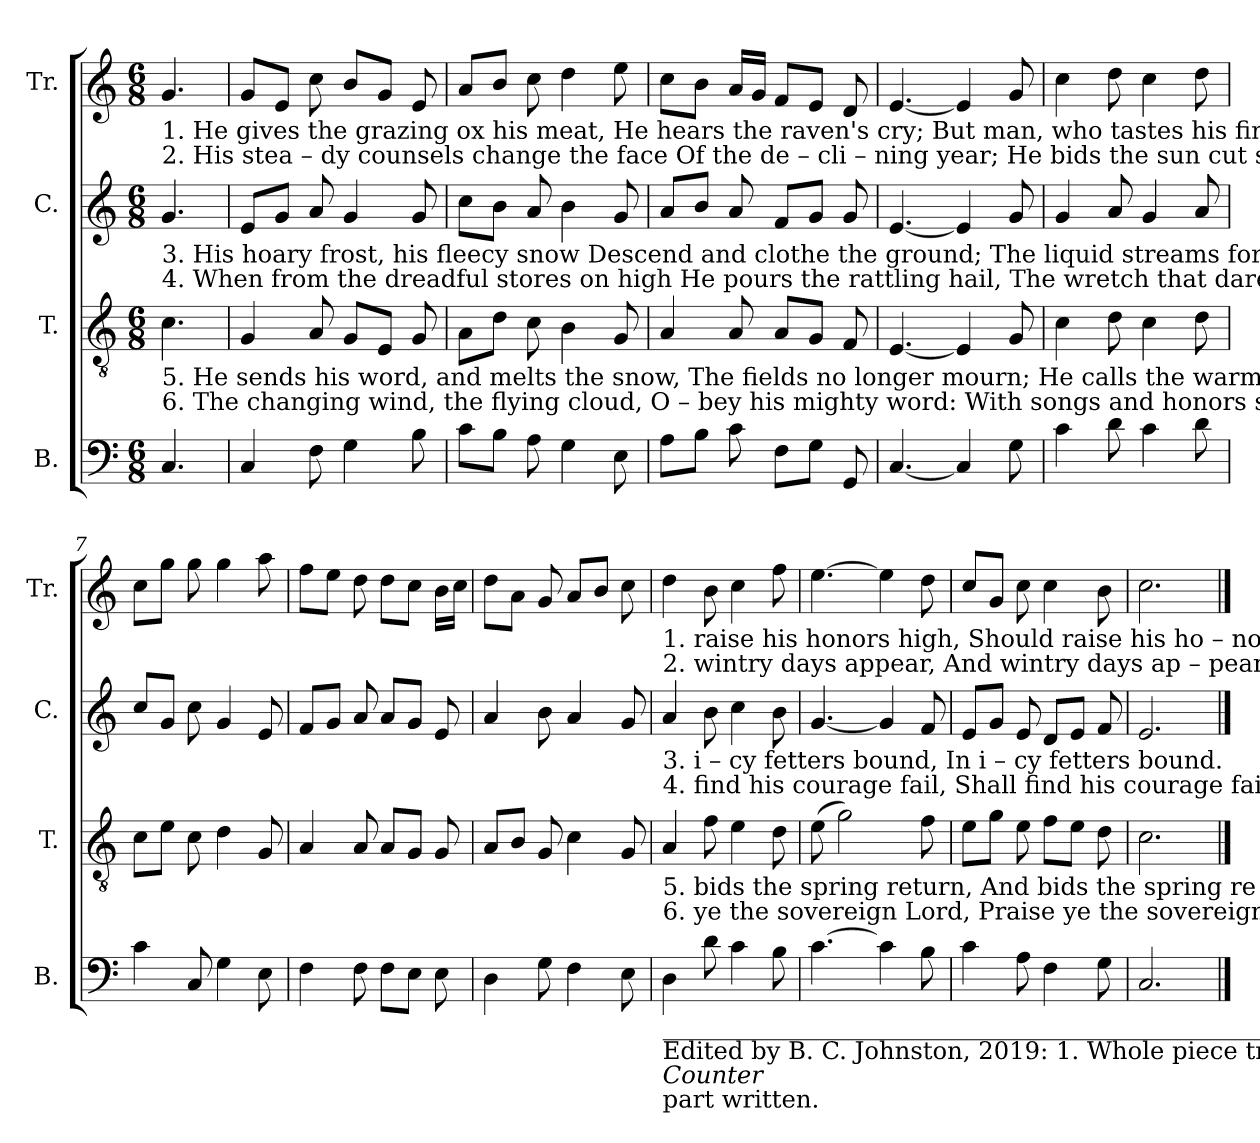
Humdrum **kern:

**kern	**kern	**kern	**kern
*part4	*part3	*part2	*part1
*staff4	*staff3	*staff2	*staff1
*I"B.	*I"T.	*I"C.	*I"Tr.
*I'B.	*I'T.	*I'C.	*I'Tr.
*clefF4	*clefGv2	*clefG2	*clefG2
*k[]	*k[]	*k[]	*k[]
*M6/8	*M6/8	*M6/8	*M6/8
*MM80	*MM80	*MM80	*MM80
=1	=1	=1	=1
!	!	!	!LO:TX:b:t=1. He   gives  the   grazing      ox   his  meat, He   hears   the     raven's       cry;    But man, who tastes his finest wheat,  But   man, who tastes his     finest wheat, Should
!	!	!	!LO:TX:b:t=2. His  stea – dy   counsels  change the face  Of   the      de – cli – ning    year;     He  bids  the sun cut   short  his  race,  He  bids    the   sun    cut     short  his  race,  And
!	!	!LO:TX:b:t=3. His    hoary    frost,   his       fleecy  snow  Descend     and  clothe the  ground;  The liquid streams forbear    to  flow, The   liquid   streams  for – bear     to   flow,    In	!
!	!	!LO:TX:b:t=4. When from the  dreadful  stores on high  He   pours   the    rattling       hail,      The  wretch that dares this God defy, The  wretch that dares this God    de  – fy    Shall	!
!	!LO:TX:b:t=5. He sends his word, and  melts  the snow,  The fields   no     longer      mourn;  He  calls the warmer   gales  to blow,  He  calls    the   warmer       gales   to  blow,  And	!	!
!	!LO:TX:b:t=6. The changing  wind,  the  flying   cloud,   O  – bey     his     mighty     word&colon;  With songs and honors sounding loud,  With songs and  honors     sounding  loud,  Praise	!	!
4.C!/	4.c!\	4.g!/	4.g!/
=2	=2	=2	=2
4C!/	4G!/	8e!/L	8g!/L
.	.	8g!/J	8e!/J
8F!\	8A!/	8a!/	8cc!\
4G!\	8G!/L	4g!/	8b!/L
.	8E!/J	.	8g!/J
8B!\	8G!/	8g!/	8e!/
=3	=3	=3	=3
8c!\L	8A!\L	8cc!\L	8a!/L
8B!\J	8d!\J	8b!\J	8b!/J
8A!\	8c!\	8a!/	8cc!\
4G!\	4B!\	4b!\	4dd!\
8E!\	8G!/	8g!/	8ee!\
=4	=4	=4	=4
8A!\L	4A!/	8a!/L	8cc!\L
8B!\J	.	8b!/J	8b!\J
8c!\	8A!/	8a!/	16a!/LL
.	.	.	16g!/JJ
8F!\L	8A!/L	8f!/L	8f!/L
8G!\J	8G!/J	8g!/J	8e!/J
8GG!/	8F!/	8g!/	8d!/
=5	=5	=5	=5
[4.C!/	[4.E!/	[4.e!/	[4.e!/
4C!/]	4E!/]	4e!/]	4e!/]
8G!\	8G!/	8g!/	8g!/
=6	=6	=6	=6
4c!\	4c!\	4g!/	4cc!\
8d!\	8d!\	8a!/	8dd!\
4c!\	4c!\	4g!/	4cc!\
8d!\	8d!\	8a!/	8dd!\
=7	=7	=7	=7
4c!\	8c!\L	8cc!/L	8cc!\L
.	8e!\J	8g!/J	8gg!\J
8C!/	8c!\	8cc!\	8gg!\
4G!\	4d!\	4g!/	4gg!\
8E!\	8G!/	8e!/	8aa!\
=8	=8	=8	=8
4F!\	4A!/	8f!/L	8ff!\L
.	.	8g!/J	8ee!\J
8F!\	8A!/	8a!/	8dd!\
8F!\L	8A!/L	8a!/L	8dd!\L
8E!\J	8G!/J	8g!/J	8cc!\J
8E!\	8G!/	8e!/	16b!\LL
.	.	.	16cc!\JJ
=9	=9	=9	=9
4D!\	8A!/L	4a!/	8dd!\L
.	8B!/J	.	8a!\J
8G!\	8G!/	8b!\	8g!/
4F!\	4c!\	4a!/	8a!/L
.	.	.	8b!/J
8E!\	8G!/	8g!/	8cc!\
!!LO:LB:g=z
=10	=10	=10	=10
!	!	!	!LO:TX:b:t=1. raise his honors high,      Should  raise  his  ho  –  nors   high.
!	!	!	!LO:TX:b:t=2. wintry days  appear,         And     wintry    days     ap  –  pear.
!	!	!LO:TX:b:t=3. i – cy  fetters    bound,      In        i    –    cy     fetters      bound.	!
!	!	!LO:TX:b:t=4. find his courage fail,        Shall  find      his   courage      fail.	!
!	!LO:TX:b:t=5. bids the spring return,     And   bids   the   spring  re  –  turn.	!	!
!	!LO:TX:b:t=6. ye the sovereign Lord,    Praise   ye   the   sovereign     Lord.	!	!
!LO:TX:b:t=_____________________________________________________________________________________________________	!	!	!
!LO:TX:b:t=Edited by B. C. Johnston, 2019&colon;      1. Whole piece transposed down from D Major to C Major.   2.	!	!	!
!LO:TX:b:i:t=Counter	!	!	!
!LO:TX:b:t=part written.	!	!	!
4D!\	4A!/	4a!/	4dd!\
8d!\	8f!\	8b!\	8b!\
4c!\	4e!\	4cc!\	4cc!\
8B!\	8d!\	8b!\	8ff!\
=11	=11	=11	=11
[4.c!\	(>8e!\	[4.g!/	[4.ee!\
.	2g!\)	.	.
4c!\]	.	4g!/]	4ee!\]
8B!\	8f!\	8f!/	8dd!\
=12	=12	=12	=12
4c!\	8e!\L	8e!/L	8cc!/L
.	8g!\J	8g!/J	8g!/J
8A!\	8e!\	8e!/	8cc!\
4F!\	8f!\L	8d!/L	4cc!\
.	8e!\J	8e!/J	.
8G!\	8d!\	8f!/	8b!\
=13	=13	=13	=13
2.C!/	2.c!\	2.e!/	2.cc!\
==	==	==	==
*-	*-	*-	*-
